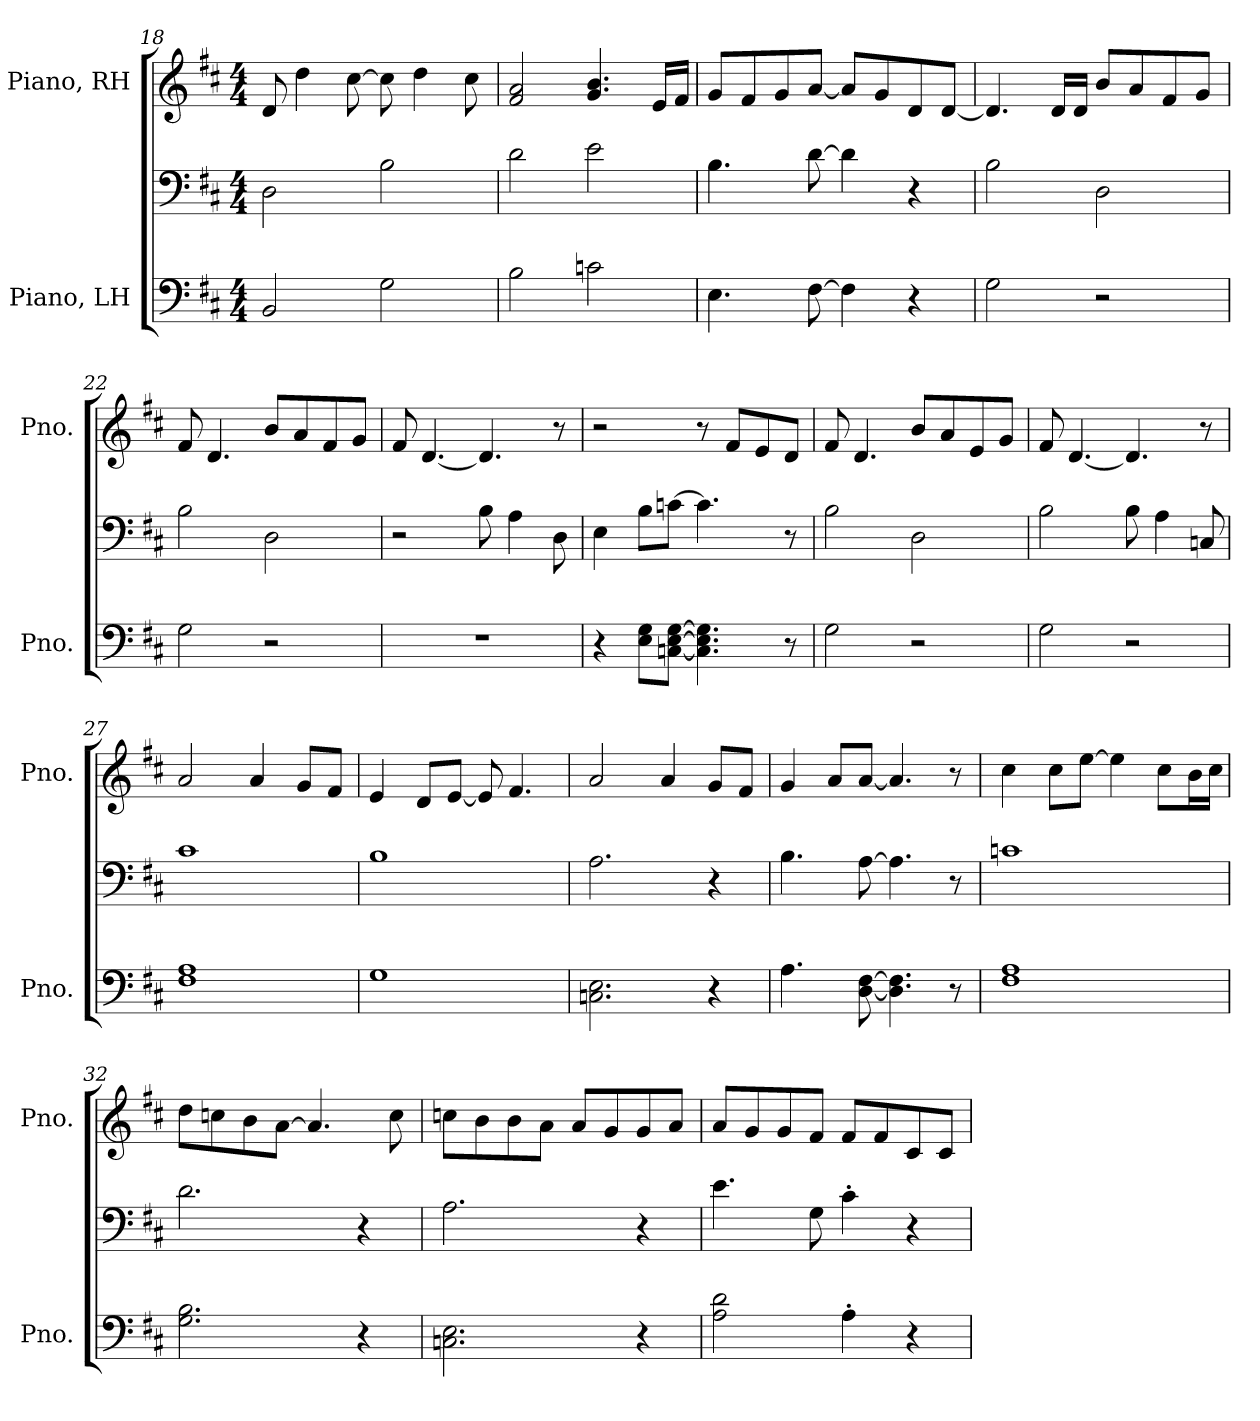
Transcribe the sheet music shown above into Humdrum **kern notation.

**kern	**kern	**kern
*part2	*part2	*part1
*staff3	*staff2	*staff1
*I"Piano, LH	*	*I"Piano, RH
*I'Pno.	*	*I'Pno.
*clefF4	*clefF4	*clefG2
*k[f#c#]	*k[f#c#]	*k[f#c#]
*M4/4	*M4/4	*M4/4
=18	=18	=18
2BB/	2D\	8d/
.	.	4dd\
.	.	[8cc#\
2G\	2B\	8cc#\]
.	.	4dd\
.	.	8cc#\
=19	=19	=19
2B\	2d\	2f#/ 2a/
2cn\	2e\	4.g/ 4.b/
.	.	16e/LL
.	.	16f#/JJ
=20	=20	=20
4.E\	4.B\	8g/L
.	.	8f#/
.	.	8g/
[8F#\	[8d\	[8a/J
4F#\]	4d\]	8a/L]
.	.	8g/
4r	4r	8d/
.	.	[8d/J
=21	=21	=21
2G\	2B\	4.d/]
.	.	16d/LL
.	.	16d/JJ
2r	2D\	8b/L
.	.	8a/
.	.	8f#/
.	.	8g/J
!!LO:PB:g=z
=22	=22	=22
2G\	2B\	8f#/
.	.	4.d/
2r	2D\	8b/L
.	.	8a/
.	.	8f#/
.	.	8g/J
=23	=23	=23
1r	2r	8f#/
.	.	[4.d/
.	8B\	4.d/]
.	4A\	.
.	8D\	8r
=24	=24	=24
4r	4E\	2r
8E\ 8G\L	8B\L	.
[8Cn\ [8E\ [8G\J	[8cn\J	.
4.C\] 4.E\] 4.G\]	4.c\]	8r
.	.	8f#/L
.	.	8e/
8r	8r	8d/J
=25	=25	=25
2G\	2B\	8f#/
.	.	4.d/
2r	2D\	8b/L
.	.	8a/
.	.	8e/
.	.	8g/J
=26	=26	=26
2G\	2B\	8f#/
.	.	[4.d/
2r	8B\	4.d/]
.	4A\	.
.	8Cn/	8r
!!LO:LB:g=z
=27	=27	=27
1F# 1A	1c#	2a/
.	.	4a/
.	.	8g/L
.	.	8f#/J
=28	=28	=28
1G	1B	4e/
.	.	8d/L
.	.	[8e/J
.	.	8e/]
.	.	4.f#/
=29	=29	=29
2.Cn\ 2.E\	2.A\	2a/
.	.	4a/
4r	4r	8g/L
.	.	8f#/J
=30	=30	=30
4.A\	4.B\	4g/
.	.	8a/L
[8D\ [8F#\	[8A\	[8a/J
4.D\] 4.F#\]	4.A\]	4.a/]
8r	8r	8r
=31	=31	=31
1F# 1A	1cn	4cc#\
.	.	8cc#\L
.	.	[8ee\J
.	.	4ee\]
.	.	8cc#\L
.	.	16b\L
.	.	16cc#\JJ
=32	=32	=32
2.G\ 2.B\	2.d\	8dd\L
.	.	8ccn\
.	.	8b\
.	.	[8a\J
.	.	4.a/]
4r	4r	.
.	.	8cc\
!!LO:LB:g=z
=33	=33	=33
2.Cn\ 2.E\	2.A\	8ccn\L
.	.	8b\
.	.	8b\
.	.	8a\J
.	.	8a/L
.	.	8g/
4r	4r	8g/
.	.	8a/J
=34	=34	=34
2A\ 2d\	4.e\	8a/L
.	.	8g/
.	.	8g/
.	8G\	8f#/J
4A'\	4c#'\	8f#/L
.	.	8f#/
4r	4r	8c#/
.	.	8c#/J
=	=	=
*-	*-	*-
